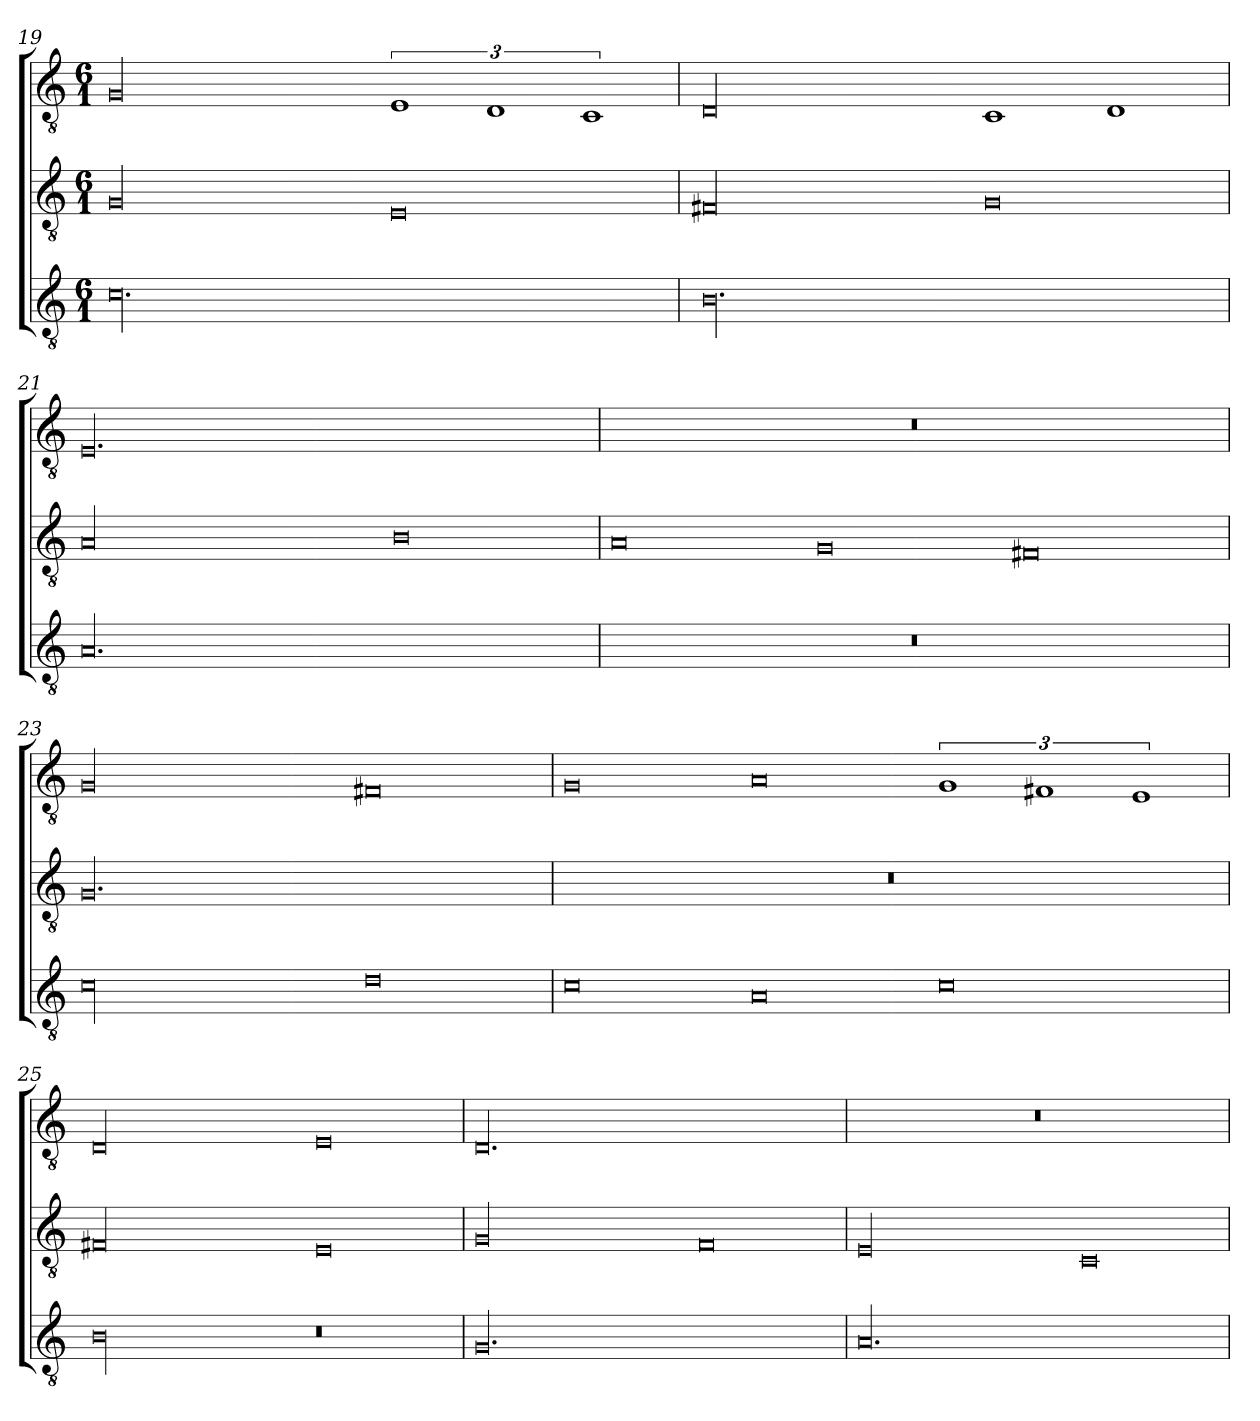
**kern	**kern	**kern
*part3	*part2	*part1
*staff3	*staff2	*staff1
*clefGv2	*clefGv2	*clefGv2
*k[]	*k[]	*k[]
*C:	*C:	*C:
*M6/1	*M6/1	*M6/1
=19	=19	=19
00.c\	00G/	00G/
.	0E/	3%2E/
.	.	3%2D/
.	.	3%2C/
=20	=20	=20
00.B\	00F#X/	00D/
.	0G/	1C/
.	.	1D/
=21	=21	=21
00.A/	00A/	00.E/
.	0B\	.
=22	=22	=22
00.r	0A/	00.r
.	0G/	.
.	0F#X/	.
=23	=23	=23
00c\	00.G/	00G/
0d\	.	0F#X/
=24	=24	=24
0c\	00.r	0G/
0A/	.	0A/
0c\	.	3%2G/
.	.	3%2F#X/
.	.	3%2E/
=25	=25	=25
00B\	00F#X/	00D/
0r	0E/	0E/
=26	=26	=26
00.G/	00G/	00.D/
.	0F/	.
=27	=27	=27
00.A/	00E/	00.r
.	0C/	.
=	=	=
*-	*-	*-
